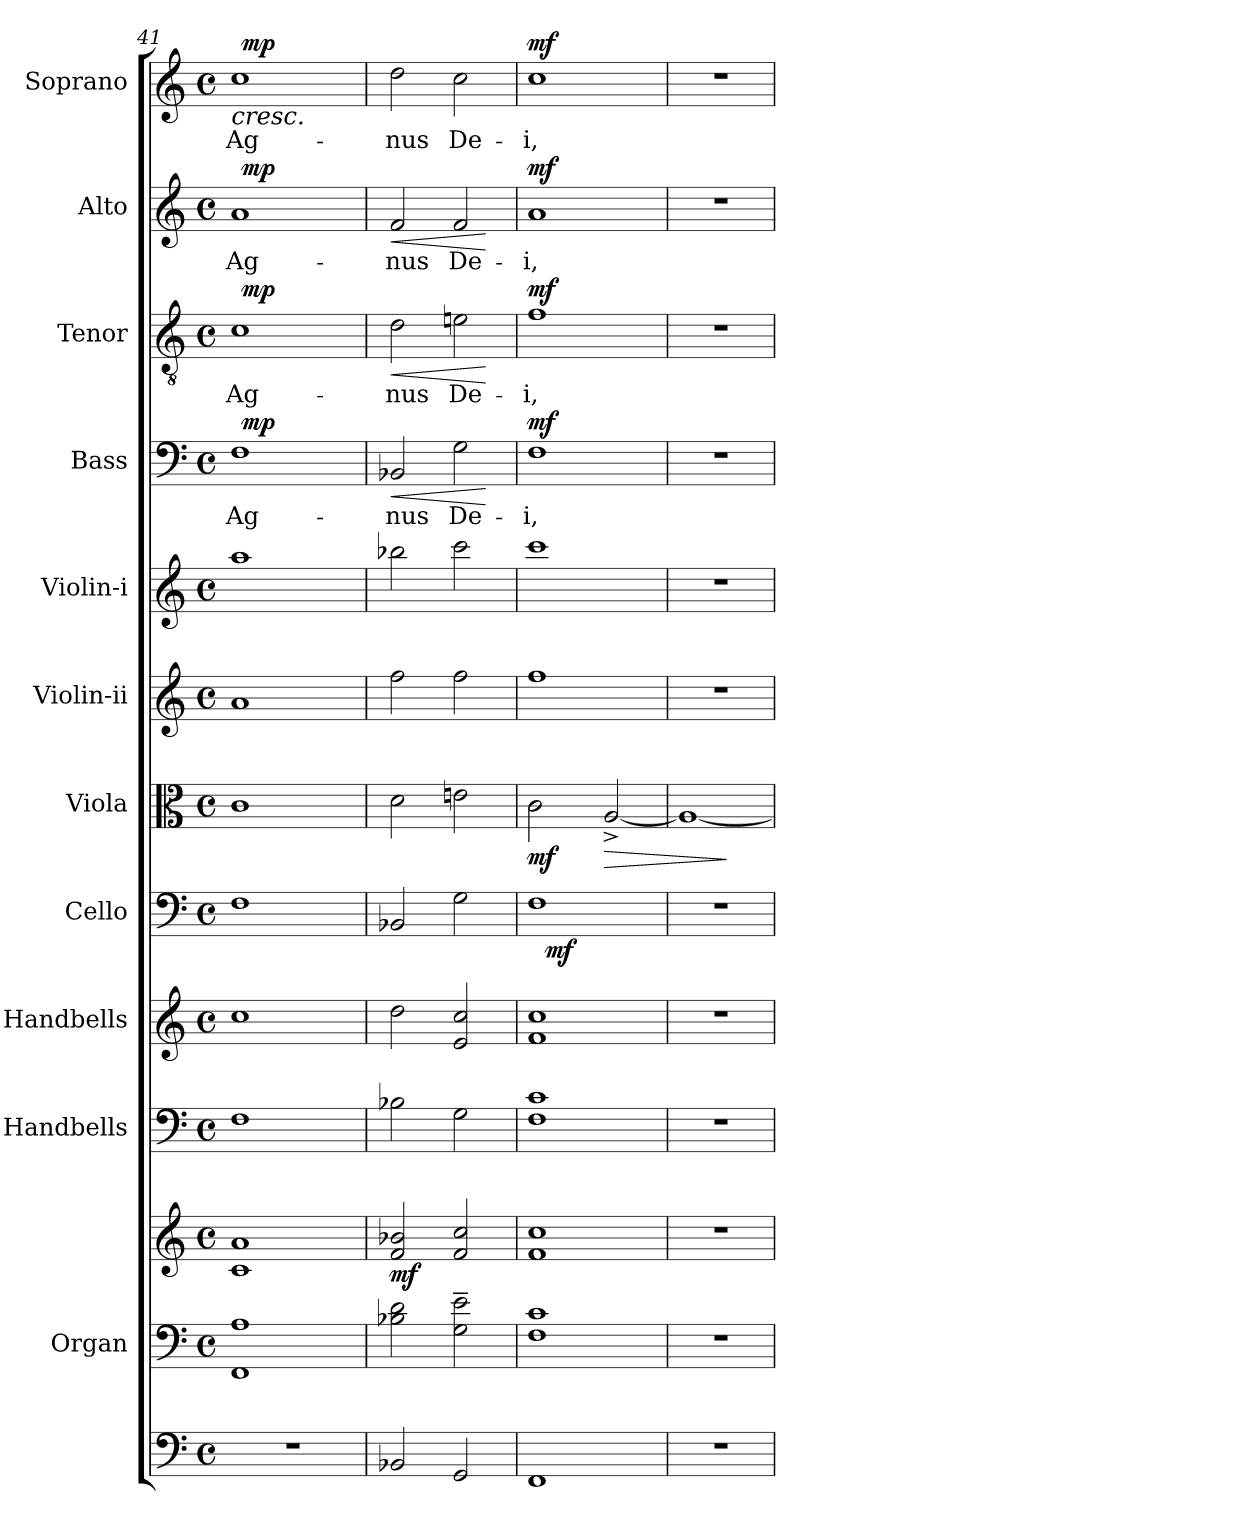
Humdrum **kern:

**kern	**kern	**kern	**dynam	**kern	**kern	**kern	**dynam	**kern	**dynam	**kern	**dynam	**kern	**kern	**text	**dynam	**kern	**text	**dynam	**kern	**text	**dynam	**kern	**text	**dynam
*part12	*part11	*part11	*part11	*part10	*part9	*part8	*part8	*part7	*part7	*part6	*part6	*part5	*part4	*part4	*part4	*part3	*part3	*part3	*part2	*part2	*part2	*part1	*part1	*part1
*staff13	*staff12	*staff11	*staff11/12	*staff10	*staff9	*staff8	*staff8	*staff7	*staff7	*staff6	*staff6	*staff5	*staff4	*staff4	*staff4	*staff3	*staff3	*staff3	*staff2	*staff2	*staff2	*staff1	*staff1	*staff1
*	*I"Organ	*	*	*I"Handbells	*I"Handbells	*I"Cello	*	*I"Viola	*	*I"Violin-ii	*	*I"Violin-i	*I"Bass	*	*	*I"Tenor	*	*	*I"Alto	*	*	*I"Soprano	*	*
*	*	*	*	*	*	*	*	*I'Vla.	*	*I'Vln.-ii	*	*I'Vln.-i	*I'B	*	*	*I'T	*	*	*I'A	*	*	*I'S	*	*
*clefF4	*clefF4	*clefG2	*	*clefF4	*clefG2	*clefF4	*	*clefC3	*	*clefG2	*	*clefG2	*clefF4	*	*	*clefGv2	*	*	*clefG2	*	*	*clefG2	*	*
*k[]	*k[]	*k[]	*	*k[]	*k[]	*k[]	*	*k[]	*	*k[]	*	*k[]	*k[]	*	*	*k[]	*	*	*k[]	*	*	*k[]	*	*
*C:	*C:	*C:	*	*C:	*C:	*C:	*	*C:	*	*C:	*	*C:	*C:	*	*	*C:	*	*	*C:	*	*	*C:	*	*
*M4/4	*M4/4	*M4/4	*	*M4/4	*M4/4	*M4/4	*	*M4/4	*	*M4/4	*	*M4/4	*M4/4	*	*	*M4/4	*	*	*M4/4	*	*	*M4/4	*	*
*met(c)	*met(c)	*met(c)	*	*met(c)	*met(c)	*met(c)	*	*met(c)	*	*met(c)	*	*met(c)	*met(c)	*	*	*met(c)	*	*	*met(c)	*	*	*met(c)	*	*
=41	=41	=41	=41	=41	=41	=41	=41	=41	=41	=41	=41	=41	=41	=41	=41	=41	=41	=41	=41	=41	=41	=41	=41	=41
!	!	!	!	!	!	!	!	!	!	!	!	!	!	!LO:LY:b	!	!	!LO:LY:b	!	!	!LO:LY:b	!	!	!LO:LY:b	!LO:HP:b
*	*	*	*	*	*	*	*	*	*	*	*	*	*^	*	*	*^	*	*	*^	*	*	*^	*	*
1r	1FF 1A	1c 1a	.	1F	1cc	1F	.	1c	.	1a	.	1aa	1F	32ryy	Ag-	.	1c	32ryy	Ag-	.	1a	32ryy	Ag-	.	1cc	32ryy	Ag-	<
!	!	!	!	!	!	!	!	!	!	!	!	!	!	!	!	!LO:DY:a	!	!	!	!LO:DY:a	!	!	!	!LO:DY:a	!	!	!	!LO:DY:a
.	.	.	.	.	.	.	.	.	.	.	.	.	.	2ryy	.	mp	.	2ryy	.	mp	.	2ryy	.	mp	.	2ryy	.	mp
.	.	.	.	.	.	.	.	.	.	.	.	.	.	4...ryy	.	.	.	4...ryy	.	.	.	4...ryy	.	.	.	4...ryy	.	.
=42	=42	=42	=42	=42	=42	=42	=42	=42	=42	=42	=42	=42	=42	=42	=42	=42	=42	=42	=42	=42	=42	=42	=42	=42	=42	=42	=42	=42
!	!	!	!LO:DY:b	!	!	!	!	!	!	!	!	!	!	!	!LO:LY:b	!LO:HP:b	!	!	!LO:LY:b	!LO:HP:b	!	!	!LO:LY:b	!LO:HP:b	!	!	!LO:LY:b	!
*	*	*	*	*	*	*	*	*	*	*	*	*	*v	*v	*	*	*	*	*	*	*v	*v	*	*	*v	*v	*	*
*	*	*	*	*	*	*	*	*	*	*	*	*	*	*	*	*v	*v	*	*	*	*	*	*	*	*
2BB-X/	2B-X\ 2d\	2f/ 2b-X/	mf	2B-X\	2dd\	2BB-X/	.	2d\	.	2ff\	.	2bb-X\	2BB-X/	-nus	<	2d\	-nus	<	2f/	-nus	<	2dd\	-nus	.
!	!	!	!	!	!	!	!	!	!	!	!	!	!	!LO:LY:b	!	!	!LO:LY:b	!	!	!LO:LY:b	!	!	!LO:LY:b	!
2GG/	2G\~> 2e\~>	2f/ 2cc/	.	2G\	2e/ 2cc/	2G\	.	2en\	.	2ff\	.	2ccc\	2G\	De-	.	2en\	De-	.	2f/	De-	.	2cc\	De-	.
.	.	.	.	.	.	.	.	.	.	.	.	.	.	.	[	.	.	[	.	.	[	.	.	[
=43	=43	=43	=43	=43	=43	=43	=43	=43	=43	=43	=43	=43	=43	=43	=43	=43	=43	=43	=43	=43	=43	=43	=43	=43
!	!	!	!	!	!	!	!	!	!LO:DY:b	!	!	!	!	!LO:LY:b	!LO:DY:a	!	!LO:LY:b	!LO:DY:a	!	!LO:LY:b	!LO:DY:a	!	!LO:LY:b	!LO:DY:a
*	*	*	*	*	*	*^	*	*	*	*^	*	*	*	*	*	*	*	*	*	*	*	*	*	*
1FF	1F 1c	1f 1cc	.	1F 1c	1f 1cc	1F	16ryy	.	2c\	mf	1ff	16ryy	.	1ccc	1F	-i,	mf	1f	-i,	mf	1a	-i,	mf	1cc	-i,	mf
!	!	!	!	!	!	!	!	!LO:DY:b	!	!	!	!	!LO:DY:b	!	!	!	!	!	!	!	!	!	!	!	!	!
!	!	!	!	!	!	!	!	!	!	!	!	!	!LO:DY:n=1:a	!	!	!	!	!	!	!	!	!	!	!	!	!
.	.	.	.	.	.	.	2...ryy	mf	.	.	.	2...ryy	mf mf	.	.	.	.	.	.	.	.	.	.	.	.	.
!	!	!	!	!	!	!	!	!	!	!LO:HP:b	!	!	!	!	!	!	!	!	!	!	!	!	!	!	!	!
.	.	.	.	.	.	.	.	.	[<2A^</	>	.	.	.	.	.	.	.	.	.	.	.	.	.	.	.	.
*	*	*	*	*	*	*v	*v	*	*	*	*v	*v	*	*	*	*	*	*	*	*	*	*	*	*	*	*
=44	=44	=44	=44	=44	=44	=44	=44	=44	=44	=44	=44	=44	=44	=44	=44	=44	=44	=44	=44	=44	=44	=44	=44	=44
1r	1r	1r	.	1r	1r	1r	.	1A_	.	1r	.	1r	1r	.	.	1r	.	.	1r	.	.	1r	.	.
.	.	.	.	.	.	.	.	.	]	.	.	.	.	.	.	.	.	.	.	.	.	.	.	.
=	=	=	=	=	=	=	=	=	=	=	=	=	=	=	=	=	=	=	=	=	=	=	=	=
*-	*-	*-	*-	*-	*-	*-	*-	*-	*-	*-	*-	*-	*-	*-	*-	*-	*-	*-	*-	*-	*-	*-	*-	*-
